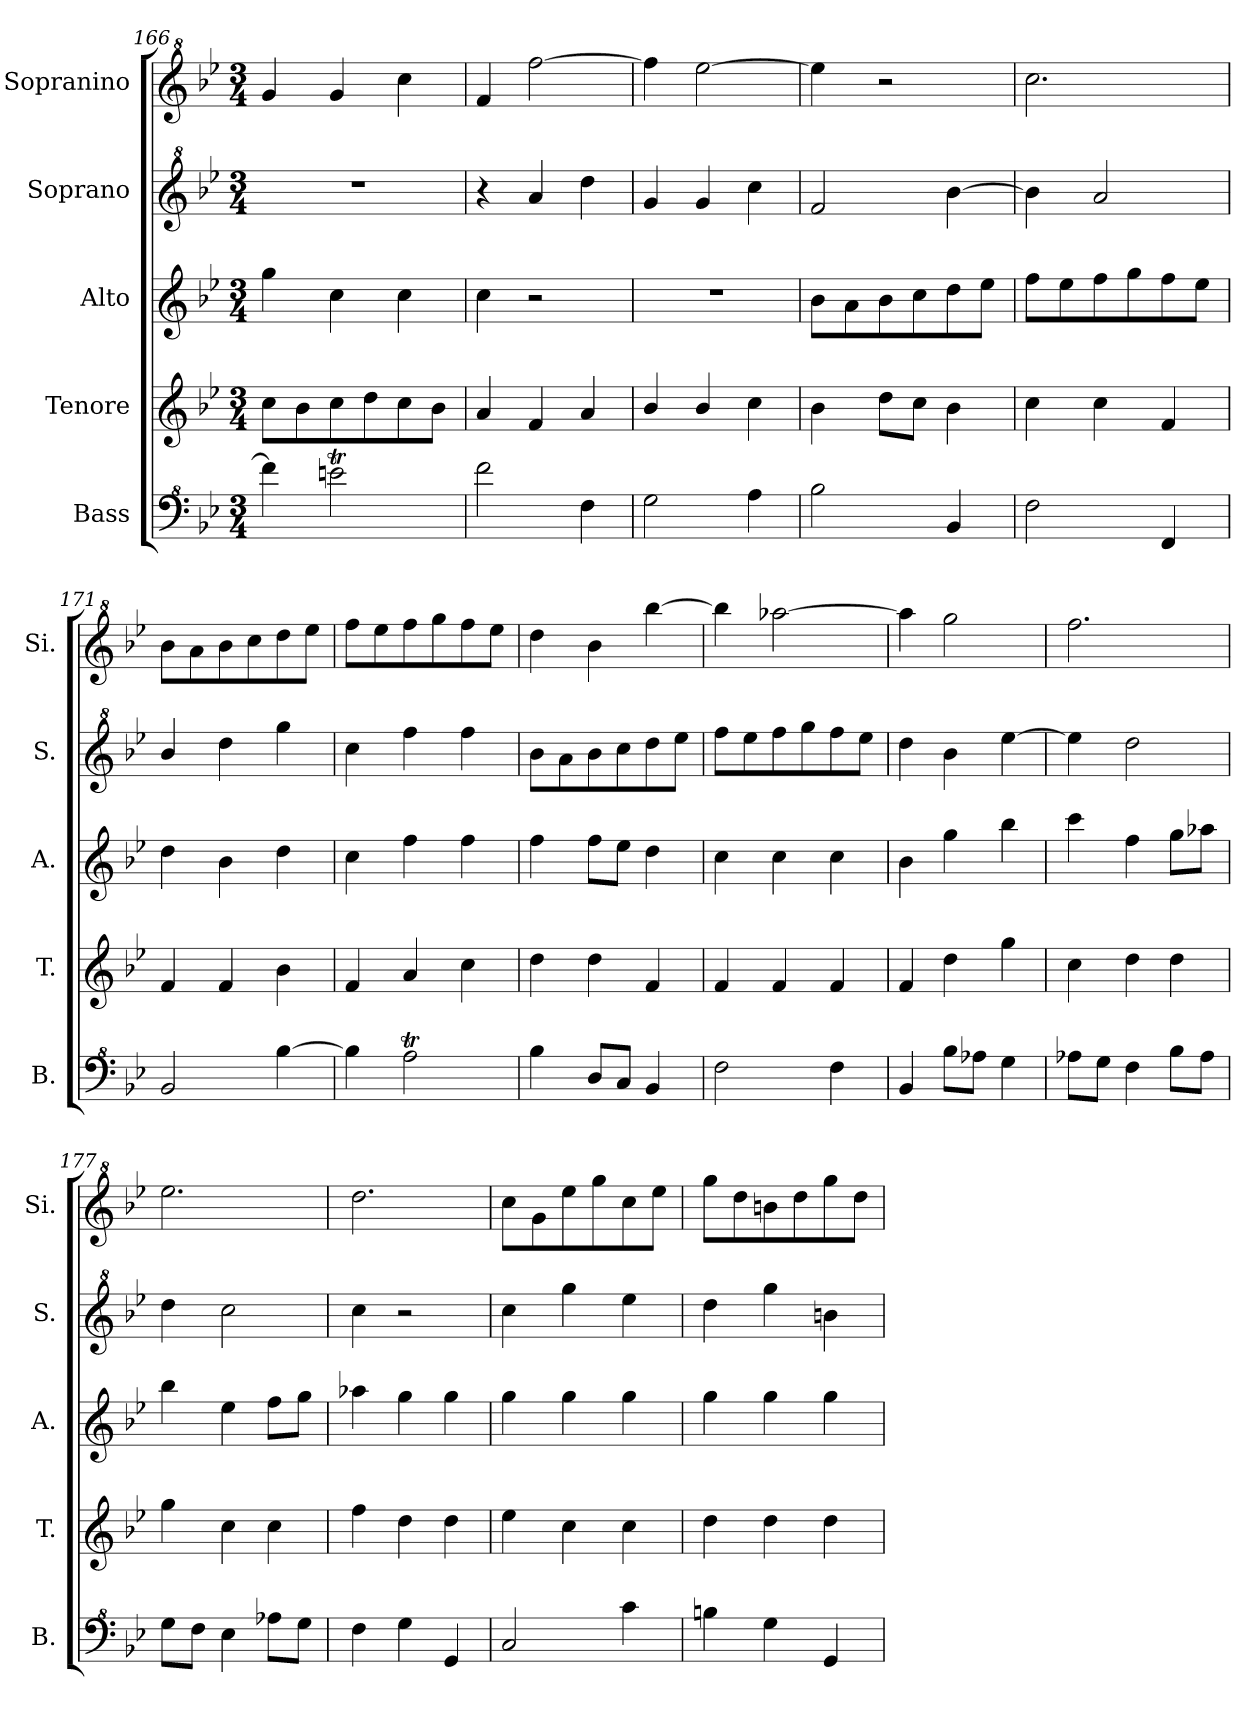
**kern	**kern	**kern	**kern	**kern
*part5	*part4	*part3	*part2	*part1
*staff5	*staff4	*staff3	*staff2	*staff1
*I"Bass	*I"Tenore	*I"Alto	*I"Soprano	*I"Sopranino
*I'B.	*I'T.	*I'A.	*I'S.	*I'Si.
*clefF^4	*clefG2	*clefG2	*clefG^2	*clefG^2
*k[b-e-]	*k[b-e-]	*k[b-e-]	*k[b-e-]	*k[b-e-]
*M3/4	*M3/4	*M3/4	*M3/4	*M3/4
=166	=166	=166	=166	=166
4ff\]	8cc\L	4gg\	2.r	4gg/
.	8b-\	.	.	.
2eent\	8cc\	4cc\	.	4gg/
.	8dd\	.	.	.
.	8cc\	4cc\	.	4ccc\
.	8b-\J	.	.	.
=167	=167	=167	=167	=167
2ff\	4a/	4cc\	4r	4ff/
.	4f/	2r	4aa/	[2fff\
4f\	4a/	.	4ddd\	.
=168	=168	=168	=168	=168
2g\	4b-/	2.r	4gg/	4fff\]
.	4b-/	.	4gg/	[2eee-\
4a\	4cc\	.	4ccc\	.
!!LO:LB:g=z
=169	=169	=169	=169	=169
2b-\	4b-\	8b-\L	2ff/	4eee-\]
.	.	8a\	.	.
.	8dd\L	8b-\	.	2r
.	8cc\J	8cc\	.	.
4B-/	4b-\	8dd\	[4bb-\	.
.	.	8ee-\J	.	.
=170	=170	=170	=170	=170
2f\	4cc\	8ff\L	4bb-\]	2.ccc\
.	.	8ee-\	.	.
.	4cc\	8ff\	2aa/	.
.	.	8gg\	.	.
4F/	4f/	8ff\	.	.
.	.	8ee-\J	.	.
=171	=171	=171	=171	=171
2B-/	4f/	4dd\	4bb-/	8bb-\L
.	.	.	.	8aa\
.	4f/	4b-\	4ddd\	8bb-\
.	.	.	.	8ccc\
[4b-\	4b-\	4dd\	4ggg\	8ddd\
.	.	.	.	8eee-\J
=172	=172	=172	=172	=172
4b-\]	4f/	4cc\	4ccc\	8fff\L
.	.	.	.	8eee-\
2at\	4a/	4ff\	4fff\	8fff\
.	.	.	.	8ggg\
.	4cc\	4ff\	4fff\	8fff\
.	.	.	.	8eee-\J
=173	=173	=173	=173	=173
4b-\	4dd\	4ff\	8bb-\L	4ddd\
.	.	.	8aa\	.
8d/L	4dd\	8ff\L	8bb-\	4bb-\
8c/J	.	8ee-\J	8ccc\	.
4B-/	4f/	4dd\	8ddd\	[4bbb-\
.	.	.	8eee-\J	.
=174	=174	=174	=174	=174
2f\	4f/	4cc\	8fff\L	4bbb-\]
.	.	.	8eee-\	.
.	4f/	4cc\	8fff\	[2aaa-X\
.	.	.	8ggg\	.
4f\	4f/	4cc\	8fff\	.
.	.	.	8eee-\J	.
=175	=175	=175	=175	=175
4B-/	4f/	4b-\	4ddd\	4aaa-\]
8b-\L	4dd\	4gg\	4bb-\	2ggg\
8a-X\J	.	.	.	.
4g\	4gg\	4bb-\	[4eee-\	.
=176	=176	=176	=176	=176
8a-X\L	4cc\	4ccc\	4eee-\]	2.fff\
8g\J	.	.	.	.
4f\	4dd\	4ff\	2ddd\	.
8b-\L	4dd\	8gg\L	.	.
8a-\J	.	8aa-X\J	.	.
=177	=177	=177	=177	=177
8g\L	4gg\	4bb-\	4ddd\	2.eee-\
8f\J	.	.	.	.
4e-\	4cc\	4ee-\	2ccc\	.
8a-X\L	4cc\	8ff\L	.	.
8g\J	.	8gg\J	.	.
=178	=178	=178	=178	=178
4f\	4ff\	4aa-X\	4ccc\	2.ddd\
4g\	4dd\	4gg\	2r	.
4G/	4dd\	4gg\	.	.
=179	=179	=179	=179	=179
2c/	4ee-\	4gg\	4ccc\	8ccc\L
.	.	.	.	8gg\
.	4cc\	4gg\	4ggg\	8eee-\
.	.	.	.	8ggg\
4cc\	4cc\	4gg\	4eee-\	8ccc\
.	.	.	.	8eee-\J
!!LO:PB:g=z
=180	=180	=180	=180	=180
4bn\	4dd\	4gg\	4ddd\	8ggg\L
.	.	.	.	8ddd\
4g\	4dd\	4gg\	4ggg\	8bbn\
.	.	.	.	8ddd\
4G/	4dd\	4gg\	4bbn\	8ggg\
.	.	.	.	8ddd\J
=	=	=	=	=
*-	*-	*-	*-	*-
